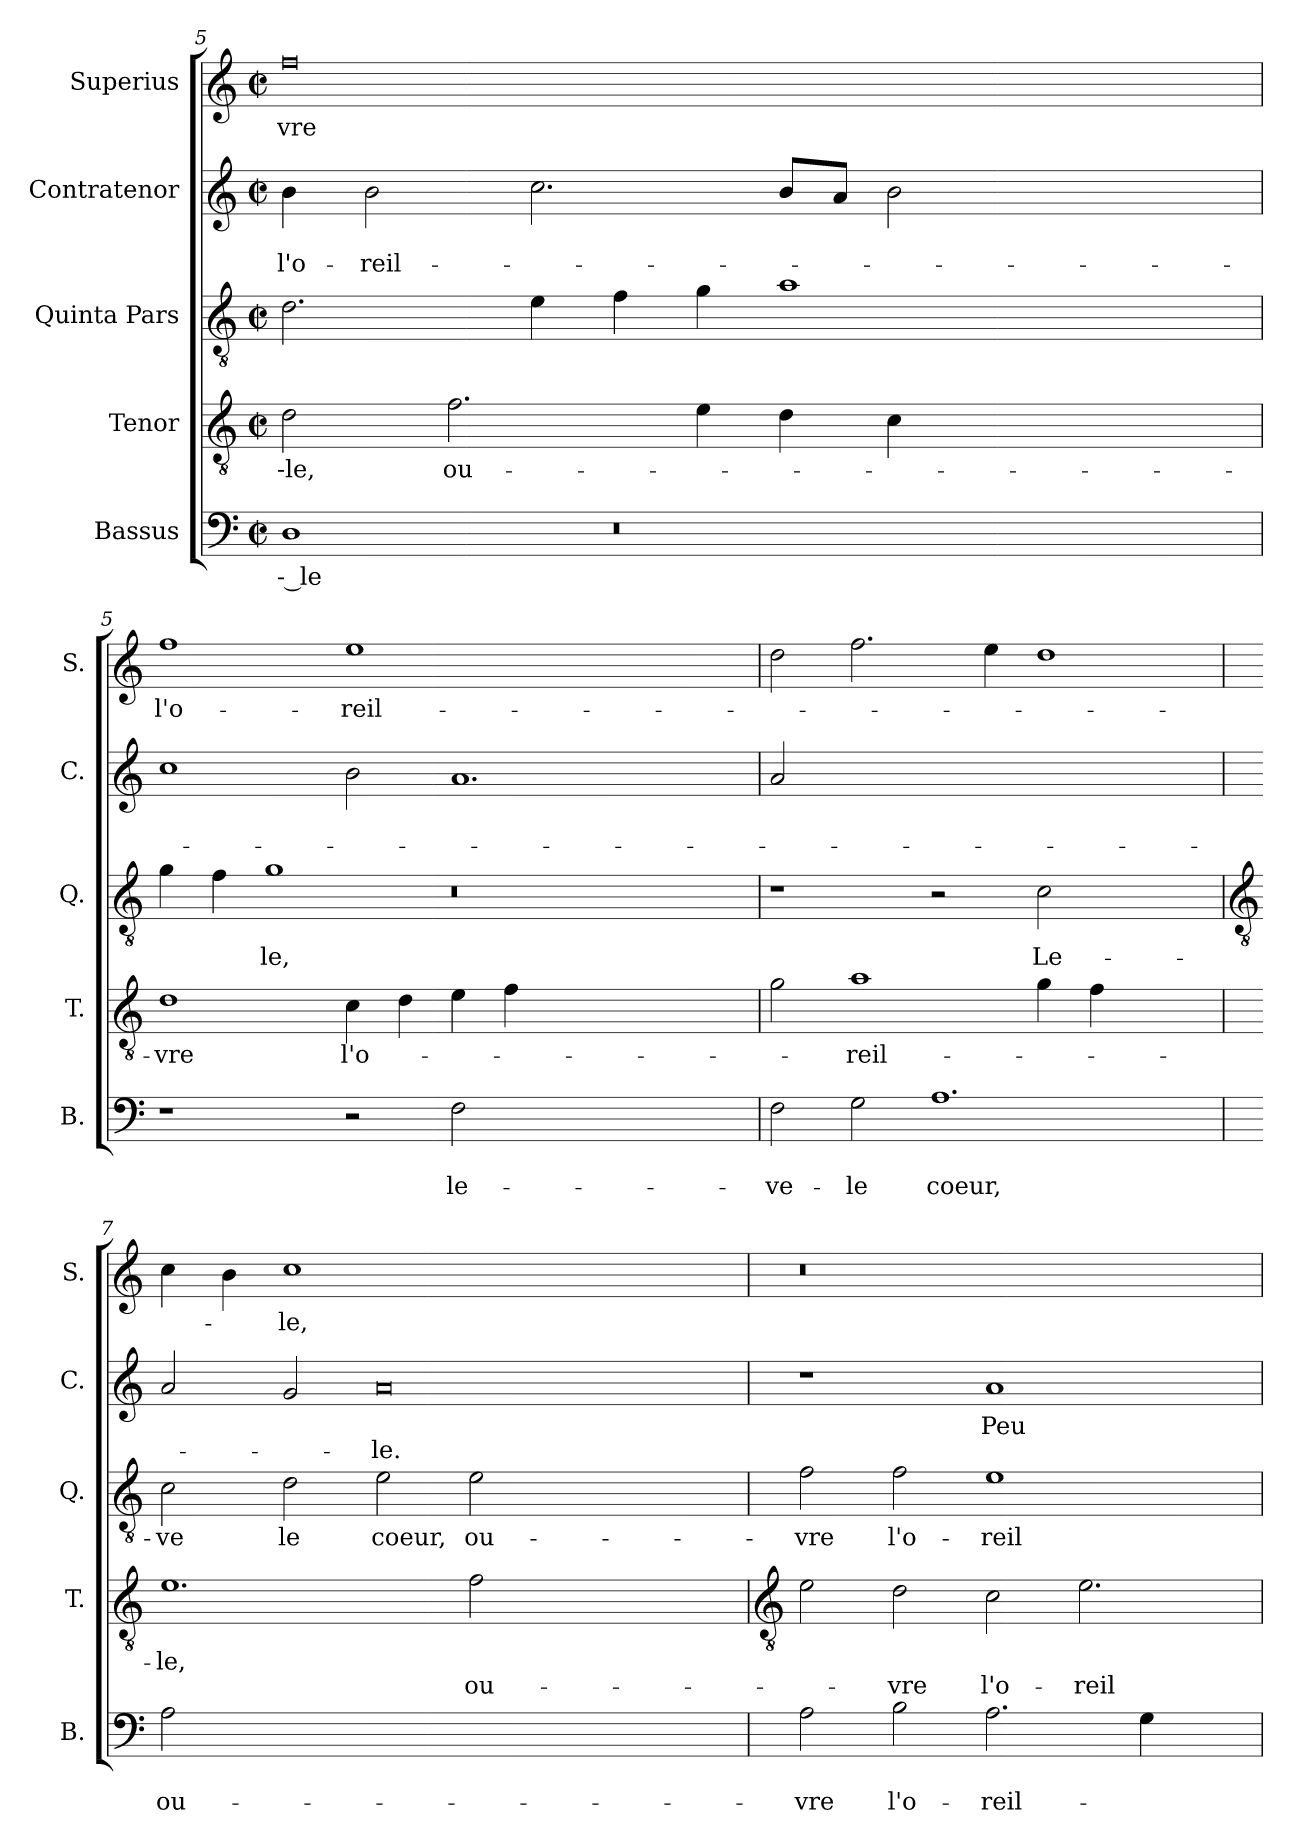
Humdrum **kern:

**kern	**text	**text	**kern	**text	**text	**kern	**text	**kern	**text	**text	**kern	**text
*part5	*part5	*part5	*part4	*part4	*part4	*part3	*part3	*part2	*part2	*part2	*part1	*part1
*staff5	*staff5	*staff5	*staff4	*staff4	*staff4	*staff3	*staff3	*staff2	*staff2	*staff2	*staff1	*staff1
*I"Bassus	*	*	*I"Tenor	*	*	*I"Quinta Pars	*	*I"Contratenor	*	*	*I"Superius	*
*I'B.	*	*	*I'T.	*	*	*I'Q.	*	*I'C.	*	*	*I'S.	*
!!LO:LB:g=z
*clefF4	*	*	*clefGv2	*	*	*clefGv2	*	*clefG2	*	*	*clefG2	*
*k[]	*	*	*k[]	*	*	*k[]	*	*k[]	*	*	*k[]	*
*C:	*	*	*C:	*	*	*C:	*	*C:	*	*	*C:	*
*M4/2	*	*	*M4/2	*	*	*M4/2	*	*M4/2	*	*	*M4/2	*
*met(c|)	*	*	*met(c|)	*	*	*met(c|)	*	*met(c|)	*	*	*met(c|)	*
=5	=5	=5	=5	=5	=5	=5	=5	=5	=5	=5	=5	=5
!	!LO:LY:b	!	!	!LO:LY:b	!	!	!	!	!	!LO:LY:b	!	!LO:LY:b
1D	-- le	.	2d	--le,	.	2.d	.	4b	.	l'o-	0ff	-vre
!	!	!	!	!	!	!	!	!	!	!LO:LY:b	!	!
.	.	.	.	.	.	.	.	2b	.	-reil-	.	.
!	!	!	!	!LO:LY:b	!	!	!	!	!	!	!	!
.	.	.	2.f	ou-	.	.	.	.	.	.	.	.
.	.	.	.	.	.	4e	.	2.cc	.	.	.	.
0r	.	.	.	.	.	4f	.	.	.	.	.	.
.	.	.	4e	.	.	4g	.	.	.	.	.	.
.	.	.	4d	.	.	1a	.	8bL	.	.	.	.
.	.	.	.	.	.	.	.	8aJ	.	.	.	.
.	.	.	4c	.	.	.	.	2b	.	.	.	.
.	.	.	1ryy	.	.	.	.	.	.	.	1ryy	.
.	.	.	.	.	.	.	.	2.ryy	.	.	.	.
.	.	.	.	.	.	2ryy	.	.	.	.	.	.
=5A	=5A	=5A	=5A	=5A	=5A	=5A	=5A	=5A	=5A	=5A	=5A	=5A
!	!	!	!	!LO:LY:b	!	!	!	!	!	!	!	!LO:LY:b
1r	.	.	1d	-vre	.	4g	.	1cc	.	.	1ff	l'o-
.	.	.	.	.	.	4f	.	.	.	.	.	.
!	!	!	!	!	!	!	!LO:LY:b	!	!	!	!	!
.	.	.	.	.	.	1g	-le,	.	.	.	.	.
!	!	!	!	!LO:LY:b	!	!	!	!	!	!	!	!LO:LY:b
2r	.	.	4c	l'o-	.	.	.	2b	.	.	1ee	-reil-
.	.	.	4d	.	.	.	.	.	.	.	.	.
!	!	!LO:LY:b	!	!	!	!	!	!	!	!	!	!
2F	.	le-	4e	.	.	0r	.	1.a	.	.	.	.
.	.	.	4f	.	.	.	.	.	.	.	.	.
1.ryy	.	.	1.ryy	.	.	.	.	.	.	.	1.ryy	.
.	.	.	.	.	.	.	.	2ryy	.	.	.	.
=6A	=6A	=6A	=6A	=6A	=6A	=6A	=6A	=6A	=6A	=6A	=6A	=6A
!	!	!LO:LY:b	!	!	!	!	!	!	!	!	!	!
2F	.	-ve-	2g	.	.	1r	.	2a	.	.	2dd	.
!	!	!LO:LY:b	!	!LO:LY:b	!	!	!	!	!	!	!	!
2G	.	-le	1a	-reil-	.	.	.	0ryy	.	.	2.ff	.
!	!	!LO:LY:b	!	!	!	!	!	!	!	!	!	!
1.A	.	coeur,	.	.	.	2r	.	.	.	.	.	.
.	.	.	.	.	.	.	.	.	.	.	4ee	.
!	!	!	!	!	!	!	!LO:LY:b	!	!	!	!	!
.	.	.	4g	.	.	2c	Le-	.	.	.	1dd	.
.	.	.	4f	.	.	.	.	.	.	.	.	.
.	.	.	2ryy	.	.	2ryy	.	.	.	.	.	.
!!LO:LB:g=z
=7A	=7A	=7A	=7A	=7A	=7A	=7A	=7A	=7A	=7A	=7A	=7A	=7A
*	*	*	*	*	*	*clefGv2	*	*	*	*	*	*
!	!	!LO:LY:b	!	!LO:LY:b	!	!	!LO:LY:b	!	!	!	!	!
2A	.	ou-	1.e	-le,	.	2c	-ve	2a	.	.	4cc	.
.	.	.	.	.	.	.	.	.	.	.	4b	.
!	!	!	!	!	!	!	!LO:LY:b	!	!	!	!	!LO:LY:b
0ryy	.	.	.	.	.	2d	le	2g	.	.	1cc	-le,
!	!	!	!	!	!	!	!LO:LY:b	!	!	!LO:LY:b	!	!
.	.	.	.	.	.	2e	coeur,	0a	.	-le.	.	.
!	!	!	!	!	!LO:LY:b	!	!LO:LY:b	!	!	!	!	!
.	.	.	2f	.	ou-	2e	ou-	.	.	.	1.ryy	.
.	.	.	1ryy	.	.	1ryy	.	.	.	.	.	.
2ryy	.	.	.	.	.	.	.	.	.	.	.	.
!!LO:LB:g=z
=8	=8	=8	=8	=8	=8	=8	=8	=8	=8	=8	=8	=8
*	*	*	*clefGv2	*	*	*	*	*	*	*	*	*
!	!	!LO:LY:b	!	!	!	!	!LO:LY:b	!	!	!	!	!
2A	.	-vre	2e	.	.	2f	-vre	1r	.	.	0r	.
!	!	!LO:LY:b	!	!	!LO:LY:b	!	!LO:LY:b	!	!	!	!	!
2B	.	l'o-	2d	.	-vre	2f	l'o-	.	.	.	.	.
!	!	!LO:LY:b	!	!	!LO:LY:b	!	!LO:LY:b	!	!LO:LY:b	!	!	!
2.A	.	-reil-	2c	.	l'o-	1e	-reil-	1a	Peu-	.	.	.
!	!	!	!	!	!LO:LY:b	!	!	!	!	!	!	!
.	.	.	2.e	.	-reil-	.	.	.	.	.	.	.
4G	.	.	.	.	.	.	.	.	.	.	.	.
4ryy	.	.	.	.	.	4ryy	.	4ryy	.	.	4ryy	.
=	=	=	=	=	=	=	=	=	=	=	=	=
*-	*-	*-	*-	*-	*-	*-	*-	*-	*-	*-	*-	*-
